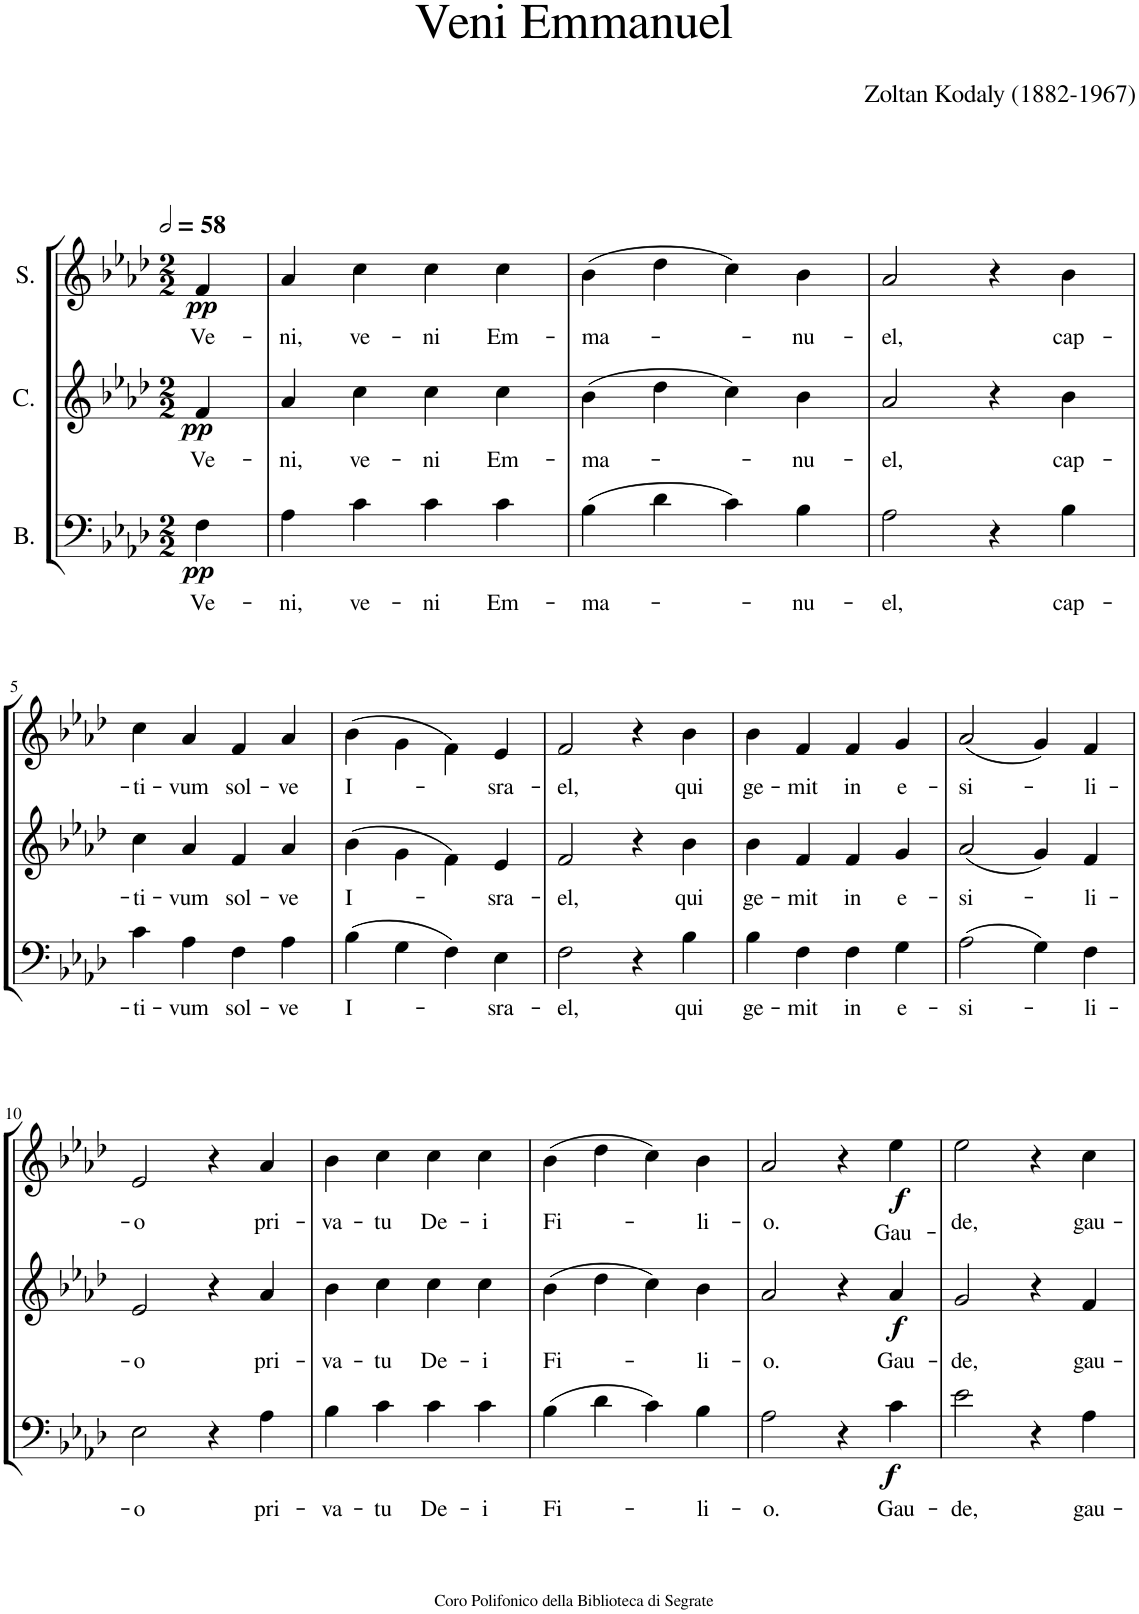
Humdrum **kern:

**kern	**text	**dynam	**kern	**text	**dynam	**kern	**text	**dynam
*part3	*part3	*part3	*part2	*part2	*part2	*part1	*part1	*part1
*staff3	*staff3	*staff3	*staff2	*staff2	*staff2	*staff1	*staff1	*staff1
*I"B.	*	*	*I"C.	*	*	*I"S.	*	*
*clefF4	*	*	*clefG2	*	*	*clefG2	*	*
*	*	*	*	*	*	*Trd1c2	*	*
*k[b-e-a-d-]	*	*	*k[b-e-a-d-]	*	*	*k[b-e-a-d-]	*	*
*A-:	*	*	*A-:	*	*	*A-:	*	*
*M2/2	*	*	*M2/2	*	*	*M2/2	*	*
*MM116	*	*	*MM116	*	*	*MM116	*	*
=1	=1	=1	=1	=1	=1	=1	=1	=1
!	!LO:LY:b	!LO:DY:b	!	!LO:LY:b	!LO:DY:b	!	!LO:LY:b	!LO:DY:b
4F\	Ve-	pp	4f/	Ve-	pp	4f/	Ve-	pp
=2	=2	=2	=2	=2	=2	=2	=2	=2
!	!LO:LY:b	!	!	!LO:LY:b	!	!	!LO:LY:b	!
4A-\	-ni,	.	4a-/	-ni,	.	4a-/	-ni,	.
!	!LO:LY:b	!	!	!LO:LY:b	!	!	!LO:LY:b	!
4c\	ve-	.	4cc\	ve-	.	4cc\	ve-	.
!	!LO:LY:b	!	!	!LO:LY:b	!	!	!LO:LY:b	!
4c\	-ni	.	4cc\	-ni	.	4cc\	-ni	.
!	!LO:LY:b	!	!	!LO:LY:b	!	!	!LO:LY:b	!
4c\	Em-	.	4cc\	Em-	.	4cc\	Em-	.
=3	=3	=3	=3	=3	=3	=3	=3	=3
!	!LO:LY:b	!	!	!LO:LY:b	!	!	!LO:LY:b	!
(4B-\	-ma-	.	(4b-\	-ma-	.	(4b-\	-ma-	.
4d-\	.	.	4dd-\	.	.	4dd-\	.	.
4c\)	.	.	4cc\)	.	.	4cc\)	.	.
!	!LO:LY:b	!	!	!LO:LY:b	!	!	!LO:LY:b	!
4B-\	-nu-	.	4b-\	-nu-	.	4b-\	-nu-	.
=4	=4	=4	=4	=4	=4	=4	=4	=4
!	!LO:LY:b	!	!	!LO:LY:b	!	!	!LO:LY:b	!
2A-\	-el,	.	2a-/	-el,	.	2a-/	-el,	.
4r	.	.	4r	.	.	4r	.	.
!	!LO:LY:b	!	!	!LO:LY:b	!	!	!LO:LY:b	!
4B-\	cap-	.	4b-\	cap-	.	4b-\	cap-	.
!!LO:LB:g=z
=5	=5	=5	=5	=5	=5	=5	=5	=5
!	!LO:LY:b	!	!	!LO:LY:b	!	!	!LO:LY:b	!
4c\	-ti-	.	4cc\	-ti-	.	4cc\	-ti-	.
!	!LO:LY:b	!	!	!LO:LY:b	!	!	!LO:LY:b	!
4A-\	-vum	.	4a-/	-vum	.	4a-/	-vum	.
!	!LO:LY:b	!	!	!LO:LY:b	!	!	!LO:LY:b	!
4F\	sol-	.	4f/	sol-	.	4f/	sol-	.
!	!LO:LY:b	!	!	!LO:LY:b	!	!	!LO:LY:b	!
4A-\	-ve	.	4a-/	-ve	.	4a-/	-ve	.
=6	=6	=6	=6	=6	=6	=6	=6	=6
!	!LO:LY:b	!	!	!LO:LY:b	!	!	!LO:LY:b	!
(4B-\	I-	.	(4b-\	I-	.	(4b-\	I-	.
4G\	.	.	4g\	.	.	4g\	.	.
4F\)	.	.	4f\)	.	.	4f\)	.	.
!	!LO:LY:b	!	!	!LO:LY:b	!	!	!LO:LY:b	!
4E-\	-sra-	.	4e-/	-sra-	.	4e-/	-sra-	.
=7	=7	=7	=7	=7	=7	=7	=7	=7
!	!LO:LY:b	!	!	!LO:LY:b	!	!	!LO:LY:b	!
2F\	-el,	.	2f/	-el,	.	2f/	-el,	.
4r	.	.	4r	.	.	4r	.	.
!	!LO:LY:b	!	!	!LO:LY:b	!	!	!LO:LY:b	!
4B-\	qui	.	4b-\	qui	.	4b-\	qui	.
=8	=8	=8	=8	=8	=8	=8	=8	=8
!	!LO:LY:b	!	!	!LO:LY:b	!	!	!LO:LY:b	!
4B-\	ge-	.	4b-\	ge-	.	4b-\	ge-	.
!	!LO:LY:b	!	!	!LO:LY:b	!	!	!LO:LY:b	!
4F\	-mit	.	4f/	-mit	.	4f/	-mit	.
!	!LO:LY:b	!	!	!LO:LY:b	!	!	!LO:LY:b	!
4F\	in	.	4f/	in	.	4f/	in	.
!	!LO:LY:b	!	!	!LO:LY:b	!	!	!LO:LY:b	!
4G\	e-	.	4g/	e-	.	4g/	e-	.
=9	=9	=9	=9	=9	=9	=9	=9	=9
!	!LO:LY:b	!	!	!LO:LY:b	!	!	!LO:LY:b	!
(2A-\	-si-	.	(2a-/	-si-	.	(2a-/	-si-	.
4G\)	.	.	4g/)	.	.	4g/)	.	.
!	!LO:LY:b	!	!	!LO:LY:b	!	!	!LO:LY:b	!
4F\	-li-	.	4f/	-li-	.	4f/	-li-	.
!!LO:LB:g=z
=10	=10	=10	=10	=10	=10	=10	=10	=10
!	!LO:LY:b	!	!	!LO:LY:b	!	!	!LO:LY:b	!
2E-\	-o	.	2e-/	-o	.	2e-/	-o	.
4r	.	.	4r	.	.	4r	.	.
!	!LO:LY:b	!	!	!LO:LY:b	!	!	!LO:LY:b	!
4A-\	pri-	.	4a-/	pri-	.	4a-/	pri-	.
=11	=11	=11	=11	=11	=11	=11	=11	=11
!	!LO:LY:b	!	!	!LO:LY:b	!	!	!LO:LY:b	!
4B-\	-va-	.	4b-\	-va-	.	4b-\	-va-	.
!	!LO:LY:b	!	!	!LO:LY:b	!	!	!LO:LY:b	!
4c\	-tu	.	4cc\	-tu	.	4cc\	-tu	.
!	!LO:LY:b	!	!	!LO:LY:b	!	!	!LO:LY:b	!
4c\	De-	.	4cc\	De-	.	4cc\	De-	.
!	!LO:LY:b	!	!	!LO:LY:b	!	!	!LO:LY:b	!
4c\	-i	.	4cc\	-i	.	4cc\	-i	.
=12	=12	=12	=12	=12	=12	=12	=12	=12
!	!LO:LY:b	!	!	!LO:LY:b	!	!	!LO:LY:b	!
(4B-\	Fi-	.	(4b-\	Fi-	.	(4b-\	Fi-	.
4d-\	.	.	4dd-\	.	.	4dd-\	.	.
4c\)	.	.	4cc\)	.	.	4cc\)	.	.
!	!LO:LY:b	!	!	!LO:LY:b	!	!	!LO:LY:b	!
4B-\	-li-	.	4b-\	-li-	.	4b-\	-li-	.
=13	=13	=13	=13	=13	=13	=13	=13	=13
!	!LO:LY:b	!	!	!LO:LY:b	!	!	!LO:LY:b	!
2A-\	-o.	.	2a-/	-o.	.	2a-/	-o.	.
4r	.	.	4r	.	.	4r	.	.
!	!LO:LY:b	!LO:DY:b	!	!LO:LY:b	!LO:DY:b	!	!LO:LY:b	!LO:DY:b
4c\	Gau-	f	4a-/	Gau-	f	4ee-\	Gau-	f
=14	=14	=14	=14	=14	=14	=14	=14	=14
!	!LO:LY:b	!	!	!LO:LY:b	!	!	!LO:LY:b	!
2e-\	-de,	.	2g/	-de,	.	2ee-\	-de,	.
4r	.	.	4r	.	.	4r	.	.
!	!LO:LY:b	!	!	!LO:LY:b	!	!	!LO:LY:b	!
4A-\	gau-	.	4f/	gau-	.	4cc\	gau-	.
=	=	=	=	=	=	=	=	=
*-	*-	*-	*-	*-	*-	*-	*-	*-
